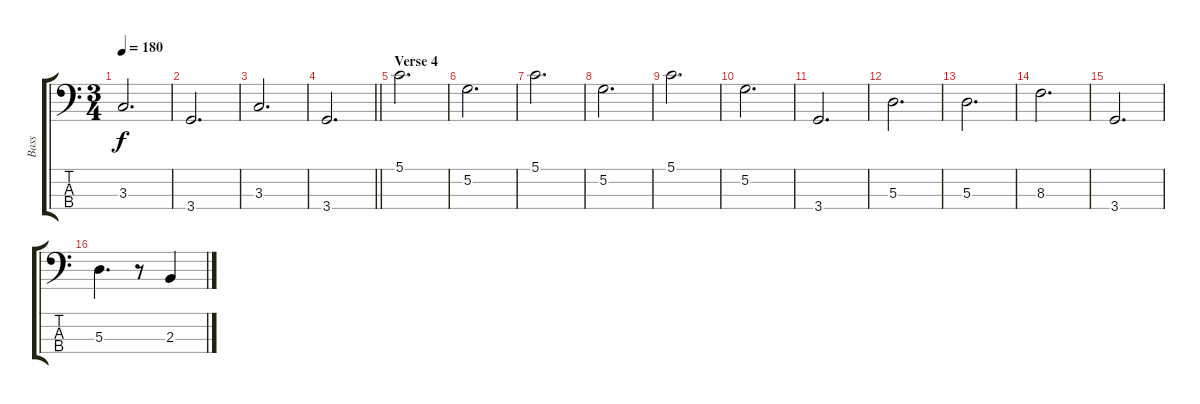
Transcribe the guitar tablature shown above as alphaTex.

\track ("Bass" "Bass") {instrument electricbassfinger}
\staff {score tabs}
\tuning (G2 D2 A1 E1) {hide}
\ts (3 4)
\tempo 180
\clef f4
\ks c
3.3.2{d dy f} |
3.4.2{d} |
3.3.2{d} |
\barLineRight lightlight
3.4.2{d} |
\section ("" "Verse 4")
5.1.2{d} |
5.2.2{d} |
5.1.2{d} |
5.2.2{d} |
5.1.2{d} |
5.2.2{d} |
3.4.2{d} |
5.3.2{d} |
5.3.2{d} |
8.3.2{d} |
3.4.2{d} |
5.3.4{d} r.8 2.3.4
